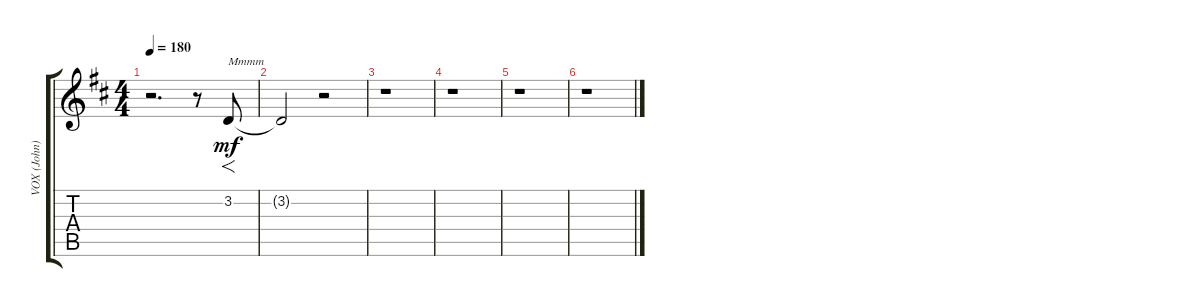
\track ("VOX (John)" "VOX (John)") {instrument altosax}
\staff {score tabs}
\tuning (E4 B3 G3 D3 A2 E2) {hide}
\ts (4 4)
\tempo 180
\clef g2
\ks d
r.2{d dy f} r.8 3.2.8{f txt "Mmmm" dy mf} |
3.2{t}.2 r.2 |
r.1 |
r.1 |
r.1 |
r.1
